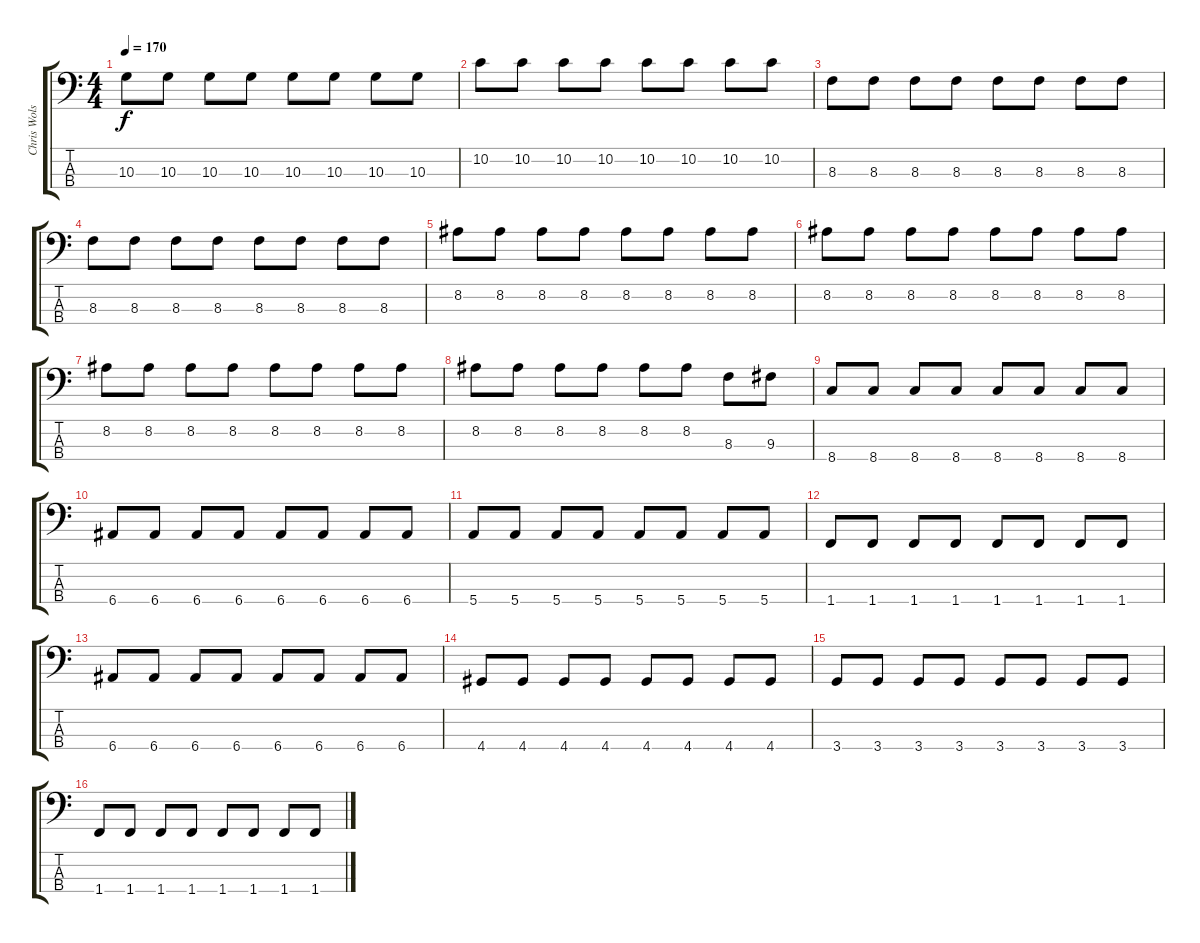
\track ("Chris Wolstenholme" "Chris Wols") {instrument electricbassfinger}
\staff {score tabs}
\tuning (G2 D2 A1 E1) {hide}
\ts (4 4)
\tempo 170
\clef f4
\ks c
10.3.8{dy f} 10.3.8 10.3.8 10.3.8 10.3.8 10.3.8 10.3.8 10.3.8 |
10.2.8 10.2.8 10.2.8 10.2.8 10.2.8 10.2.8 10.2.8 10.2.8 |
8.3.8 8.3.8 8.3.8 8.3.8 8.3.8 8.3.8 8.3.8 8.3.8 |
8.3.8 8.3.8 8.3.8 8.3.8 8.3.8 8.3.8 8.3.8 8.3.8 |
8.2.8 8.2.8 8.2.8 8.2.8 8.2.8 8.2.8 8.2.8 8.2.8 |
8.2.8 8.2.8 8.2.8 8.2.8 8.2.8 8.2.8 8.2.8 8.2.8 |
8.2.8 8.2.8 8.2.8 8.2.8 8.2.8 8.2.8 8.2.8 8.2.8 |
8.2.8 8.2.8 8.2.8 8.2.8 8.2.8 8.2.8 8.3.8 9.3.8 |
8.4.8 8.4.8 8.4.8 8.4.8 8.4.8 8.4.8 8.4.8 8.4.8 |
6.4.8 6.4.8 6.4.8 6.4.8 6.4.8 6.4.8 6.4.8 6.4.8 |
5.4.8 5.4.8 5.4.8 5.4.8 5.4.8 5.4.8 5.4.8 5.4.8 |
1.4.8 1.4.8 1.4.8 1.4.8 1.4.8 1.4.8 1.4.8 1.4.8 |
6.4.8 6.4.8 6.4.8 6.4.8 6.4.8 6.4.8 6.4.8 6.4.8 |
4.4.8 4.4.8 4.4.8 4.4.8 4.4.8 4.4.8 4.4.8 4.4.8 |
3.4.8 3.4.8 3.4.8 3.4.8 3.4.8 3.4.8 3.4.8 3.4.8 |
1.4.8 1.4.8 1.4.8 1.4.8 1.4.8 1.4.8 1.4.8 1.4.8
